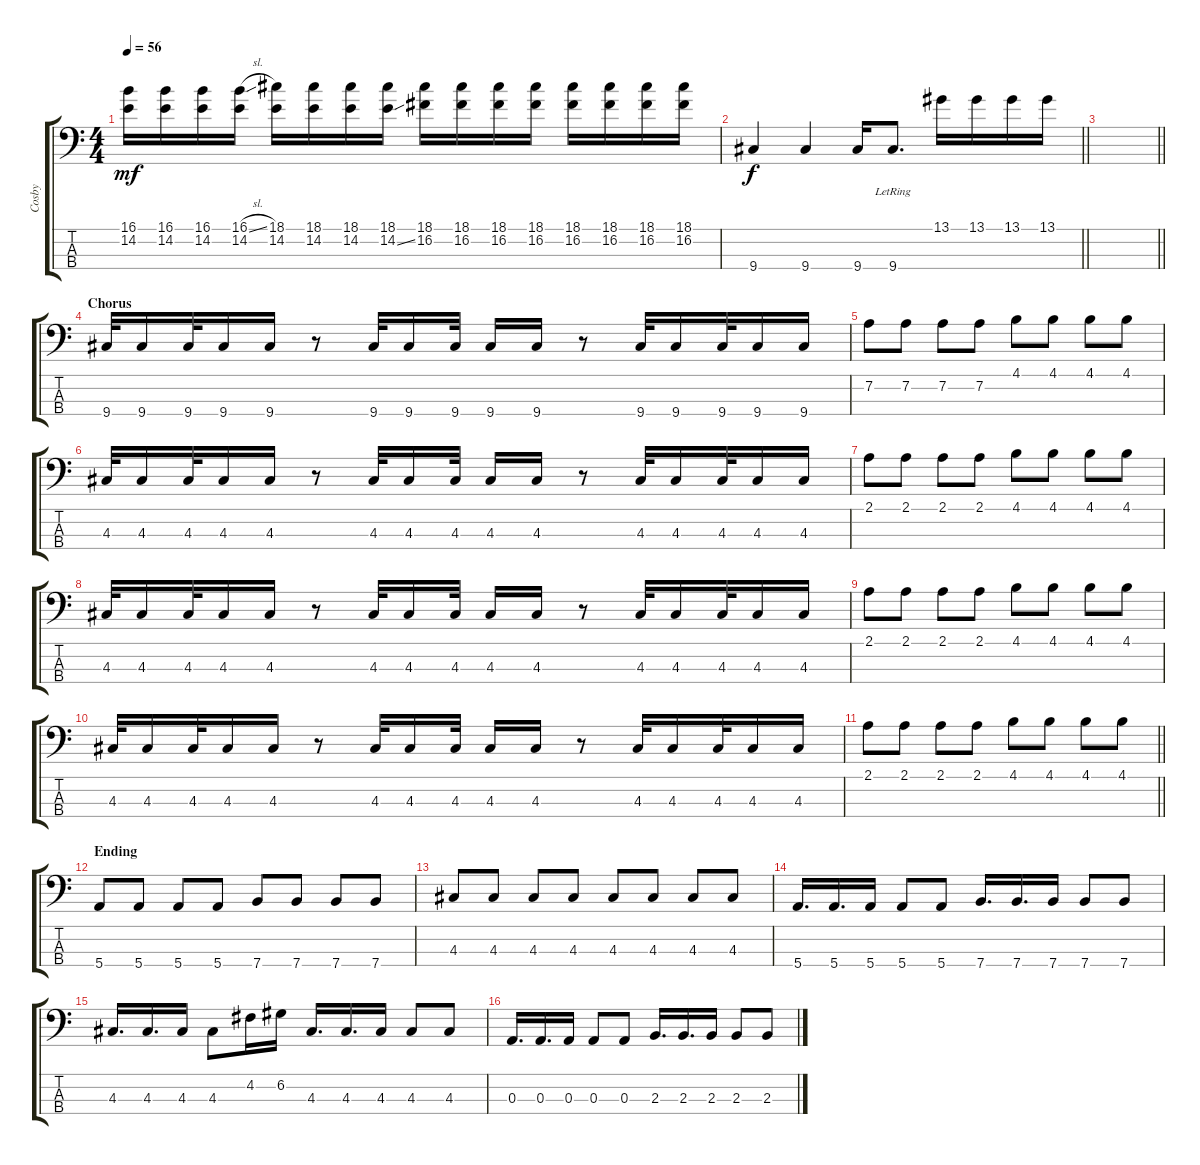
\track ("Cosby" "Cosby") {instrument electricbassfinger}
\staff {score tabs}
\tuning (G2 D2 A1 E1) {hide}
\ts (4 4)
\tempo 56
\clef f4
\ks c
(16.1 14.2).16{dy mf} (16.1 14.2).16 (16.1 14.2).16 (16.1{sl} 14.2).16 (18.1 14.2).16 (18.1 14.2).16 (18.1 14.2).16 (18.1 14.2{ss}).16 (18.1 16.2).16 (18.1 16.2).16 (18.1 16.2).16 (18.1 16.2).16 (18.1 16.2).16 (18.1 16.2).16 (18.1 16.2).16 (18.1 16.2).16 |
\barLineRight lightlight
9.4.4{dy f} 9.4.4 9.4.16 9.4{lr}.8{d} 13.1.16 13.1.16 13.1.16 13.1.16 |
\barLineRight lightlight
|
\section ("" "Chorus")
9.4.32 9.4.16 9.4.32 9.4.16 9.4.16 r.8 9.4.32 9.4.16 9.4.32 9.4.16 9.4.16 r.8 9.4.32 9.4.16 9.4.32 9.4.16 9.4.16 |
7.2.8 7.2.8 7.2.8 7.2.8 4.1.8 4.1.8 4.1.8 4.1.8 |
4.3.32 4.3.16 4.3.32 4.3.16 4.3.16 r.8 4.3.32 4.3.16 4.3.32 4.3.16 4.3.16 r.8 4.3.32 4.3.16 4.3.32 4.3.16 4.3.16 |
2.1.8 2.1.8 2.1.8 2.1.8 4.1.8 4.1.8 4.1.8 4.1.8 |
4.3.32 4.3.16 4.3.32 4.3.16 4.3.16 r.8 4.3.32 4.3.16 4.3.32 4.3.16 4.3.16 r.8 4.3.32 4.3.16 4.3.32 4.3.16 4.3.16 |
2.1.8 2.1.8 2.1.8 2.1.8 4.1.8 4.1.8 4.1.8 4.1.8 |
4.3.32 4.3.16 4.3.32 4.3.16 4.3.16 r.8 4.3.32 4.3.16 4.3.32 4.3.16 4.3.16 r.8 4.3.32 4.3.16 4.3.32 4.3.16 4.3.16 |
\barLineRight lightlight
2.1.8 2.1.8 2.1.8 2.1.8 4.1.8 4.1.8 4.1.8 4.1.8 |
\section ("" "Ending")
5.4.8 5.4.8 5.4.8 5.4.8 7.4.8 7.4.8 7.4.8 7.4.8 |
4.3.8 4.3.8 4.3.8 4.3.8 4.3.8 4.3.8 4.3.8 4.3.8 |
5.4.16{d} 5.4.16{d} 5.4.16 5.4.8 5.4.8 7.4.16{d} 7.4.16{d} 7.4.16 7.4.8 7.4.8 |
4.3.16{d} 4.3.16{d} 4.3.16 4.3.8 4.2.16 6.2.16 4.3.16{d} 4.3.16{d} 4.3.16 4.3.8 4.3.8 |
0.3.16{d} 0.3.16{d} 0.3.16 0.3.8 0.3.8 2.3.16{d} 2.3.16{d} 2.3.16 2.3.8 2.3.8
